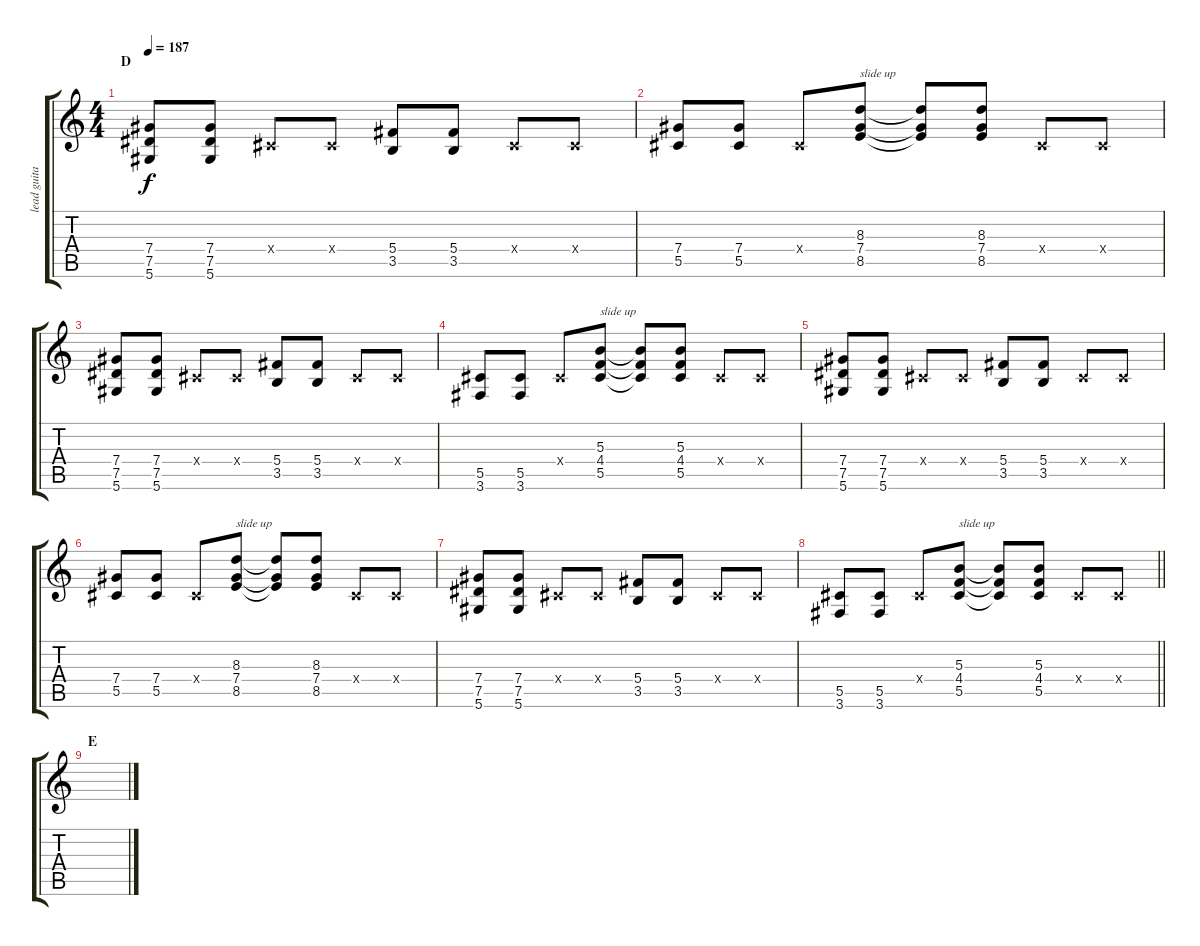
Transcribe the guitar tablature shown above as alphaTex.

\track ("lead guitar" "lead guita") {instrument distortionguitar}
\staff {score tabs}
\tuning (Eb4 Bb3 Gb3 Db3 Ab2 Eb2) {hide}
\ts (4 4)
\section ("" "D")
\tempo 187
\clef g2
\ks c
(7.4 7.5 5.6).8{dy f} (7.4 7.5 5.6).8 0.4{x}.8 0.4{x}.8 (5.4 3.5).8 (5.4 3.5).8 0.4{x}.8 0.4{x}.8 |
(7.4 5.5).8 (7.4 5.5).8 0.4{x}.8 (8.3 7.4 8.5).8{txt "slide up"} (8.3{t} 7.4{t} 8.5{t}).8 (8.3 7.4 8.5).8 0.4{x}.8 0.4{x}.8 |
(7.4 7.5 5.6).8 (7.4 7.5 5.6).8 0.4{x}.8 0.4{x}.8 (5.4 3.5).8 (5.4 3.5).8 0.4{x}.8 0.4{x}.8 |
(5.5 3.6).8 (5.5 3.6).8 0.4{x}.8 (5.3 4.4 5.5).8{txt "slide up"} (5.3{t} 4.4{t} 5.5{t}).8 (5.3 4.4 5.5).8 0.4{x}.8 0.4{x}.8 |
(7.4 7.5 5.6).8 (7.4 7.5 5.6).8 0.4{x}.8 0.4{x}.8 (5.4 3.5).8 (5.4 3.5).8 0.4{x}.8 0.4{x}.8 |
(7.4 5.5).8 (7.4 5.5).8 0.4{x}.8 (8.3 7.4 8.5).8{txt "slide up"} (8.3{t} 7.4{t} 8.5{t}).8 (8.3 7.4 8.5).8 0.4{x}.8 0.4{x}.8 |
(7.4 7.5 5.6).8 (7.4 7.5 5.6).8 0.4{x}.8 0.4{x}.8 (5.4 3.5).8 (5.4 3.5).8 0.4{x}.8 0.4{x}.8 |
\barLineRight lightlight
(5.5 3.6).8 (5.5 3.6).8 0.4{x}.8 (5.3 4.4 5.5).8{txt "slide up"} (5.3{t} 4.4{t} 5.5{t}).8 (5.3 4.4 5.5).8 0.4{x}.8 0.4{x}.8 |
\section ("" "E")
